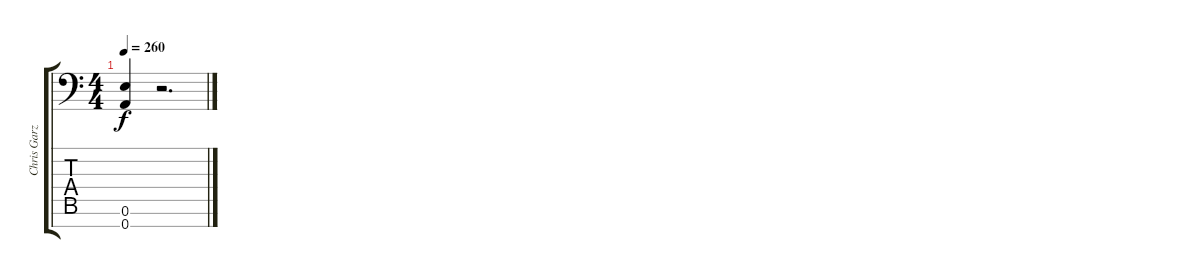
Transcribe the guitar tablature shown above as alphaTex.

\track ("Chris Garza" "Chris Garz") {instrument distortionguitar}
\staff {score tabs}
\tuning (E4 B3 G3 D3 A2 E2 A1) {hide}
\ts (4 4)
\tempo 260
\clef f4
\ks c
(0.6 0.7).4{dy f} r.2{d}
